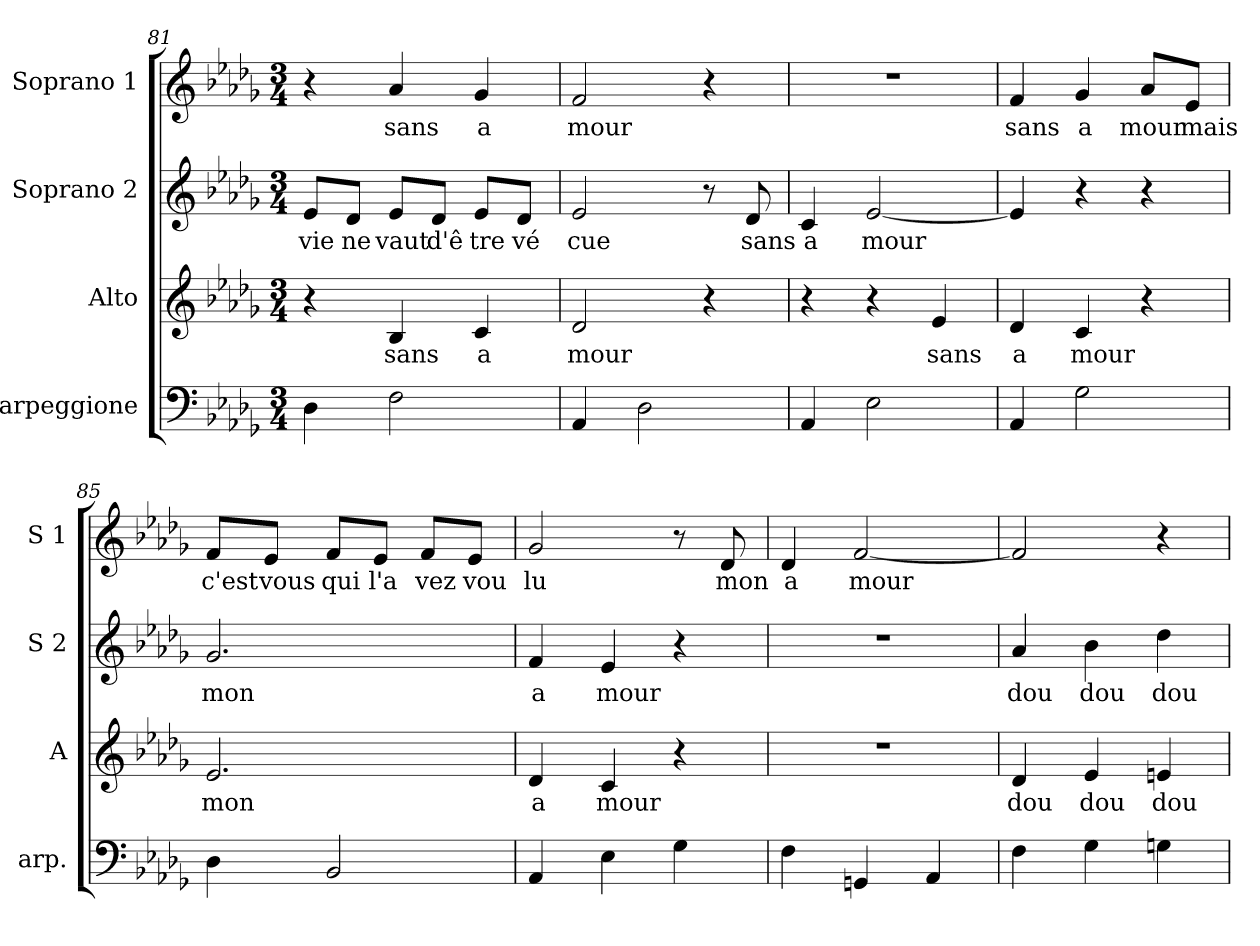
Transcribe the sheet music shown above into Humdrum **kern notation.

**kern	**kern	**text	**kern	**text	**kern	**text
*part4	*part3	*part3	*part2	*part2	*part1	*part1
*staff4	*staff3	*staff3	*staff2	*staff2	*staff1	*staff1
*I"arpeggione	*I"Alto	*	*I"Soprano 2	*	*I"Soprano 1	*
*I'arp.	*I'A	*	*I'S 2	*	*I'S 1	*
!!LO:PB:g=z
*clefF4	*clefG2	*	*clefG2	*	*clefG2	*
*k[b-e-a-d-g-]	*k[b-e-a-d-g-]	*	*k[b-e-a-d-g-]	*	*k[b-e-a-d-g-]	*
*D-:	*D-:	*	*D-:	*	*D-:	*
*M3/4	*M3/4	*	*M3/4	*	*M3/4	*
=81	=81	=81	=81	=81	=81	=81
!	!	!	!	!LO:LY:b	!	!
4D-\	4r	.	8e-/L	vie	4r	.
!	!	!	!	!LO:LY:b	!	!
.	.	.	8d-/J	ne	.	.
!	!	!LO:LY:b	!	!	!	!
!	!	!	!	!LO:LY:b	!	!
!	!	!	!	!	!	!LO:LY:b
2F\	4B-/	sans	8e-/L	vaut	4a-/	sans
!	!	!	!	!LO:LY:b	!	!
.	.	.	8d-/J	d'ê	.	.
!	!	!LO:LY:b	!	!	!	!
!	!	!	!	!LO:LY:b	!	!
!	!	!	!	!	!	!LO:LY:b
.	4c/	a	8e-/L	tre	4g-/	a
!	!	!	!	!LO:LY:b	!	!
.	.	.	8d-/J	vé	.	.
=82	=82	=82	=82	=82	=82	=82
!	!	!LO:LY:b	!	!	!	!
!	!	!	!	!LO:LY:b	!	!
!	!	!	!	!	!	!LO:LY:b
4AA-/	2d-/	mour	2e-/	cue	2f/	mour
2D-\	.	.	.	.	.	.
.	4r	.	8r	.	4r	.
!	!	!	!	!LO:LY:b	!	!
.	.	.	8d-/	sans	.	.
=83	=83	=83	=83	=83	=83	=83
!	!	!	!	!LO:LY:b	!	!
4AA-/	4r	.	4c/	a	2.r	.
!	!	!	!	!LO:LY:b	!	!
2E-\	4r	.	[2e-/	mour	.	.
!	!	!LO:LY:b	!	!	!	!
.	4e-/	sans	.	.	.	.
=84	=84	=84	=84	=84	=84	=84
!	!	!LO:LY:b	!	!	!	!
!	!	!	!	!	!	!LO:LY:b
4AA-/	4d-/	a	4e-/]	.	4f/	sans
!	!	!LO:LY:b	!	!	!	!
!	!	!	!	!	!	!LO:LY:b
2G-\	4c/	mour	4r	.	4g-/	a
!	!	!	!	!	!	!LO:LY:b
.	4r	.	4r	.	8a-/L	mour
!	!	!	!	!	!	!LO:LY:b
.	.	.	.	.	8e-/J	mais
!!LO:LB:g=z
=85	=85	=85	=85	=85	=85	=85
!	!	!LO:LY:b	!	!	!	!
!	!	!	!	!LO:LY:b	!	!
!	!	!	!	!	!	!LO:LY:b
4D-\	2.e-/	mon	2.g-/	mon	8f/L	c'est
!	!	!	!	!	!	!LO:LY:b
.	.	.	.	.	8e-/J	vous
!	!	!	!	!	!	!LO:LY:b
2BB-/	.	.	.	.	8f/L	qui
!	!	!	!	!	!	!LO:LY:b
.	.	.	.	.	8e-/J	l'a
!	!	!	!	!	!	!LO:LY:b
.	.	.	.	.	8f/L	vez
!	!	!	!	!	!	!LO:LY:b
.	.	.	.	.	8e-/J	vou
=86	=86	=86	=86	=86	=86	=86
!	!	!LO:LY:b	!	!	!	!
!	!	!	!	!LO:LY:b	!	!
!	!	!	!	!	!	!LO:LY:b
4AA-/	4d-/	a	4f/	a	2g-/	lu
!	!	!LO:LY:b	!	!	!	!
!	!	!	!	!LO:LY:b	!	!
4E-\	4c/	mour	4e-/	mour	.	.
4G-\	4r	.	4r	.	8r	.
!	!	!	!	!	!	!LO:LY:b
.	.	.	.	.	8d-/	mon
=87	=87	=87	=87	=87	=87	=87
!	!	!	!	!	!	!LO:LY:b
4F\	2.r	.	2.r	.	4d-/	a
!	!	!	!	!	!	!LO:LY:b
4GGn/	.	.	.	.	[2f/	mour
4AA-/	.	.	.	.	.	.
=88	=88	=88	=88	=88	=88	=88
!	!	!LO:LY:b	!	!	!	!
!	!	!	!	!LO:LY:b	!	!
4F\	4d-/	dou	4a-/	dou	2f/]	.
!	!	!LO:LY:b	!	!	!	!
!	!	!	!	!LO:LY:b	!	!
4G-\	4e-/	dou	4b-\	dou	.	.
!	!	!LO:LY:b	!	!	!	!
!	!	!	!	!LO:LY:b	!	!
4Gn\	4en/	dou	4dd-\	dou	4r	.
=	=	=	=	=	=	=
*-	*-	*-	*-	*-	*-	*-
